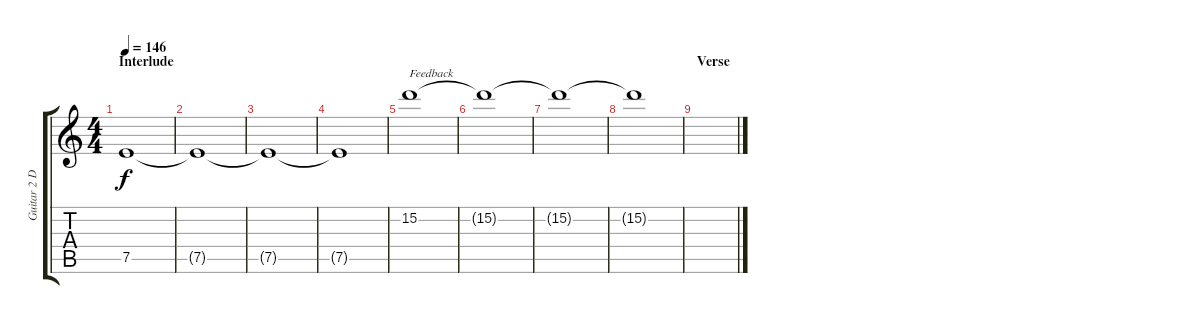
\track ("Guitar 2 Distortion" "Guitar 2 D") {instrument overdrivenguitar}
\staff {score tabs}
\tuning (E4 B3 G3 D3 A2 E2) {hide}
\ts (4 4)
\section ("" "Interlude")
\tempo 146
\clef g2
\ks c
7.5.1{dy f balance 14} |
7.5{t}.1 |
7.5{t}.1{volume 4} |
7.5{t}.1 |
15.2.1{txt "Feedback" volume 10} |
15.2{t}.1 |
15.2{t}.1 |
15.2{t}.1 |
\section ("" "Verse")
